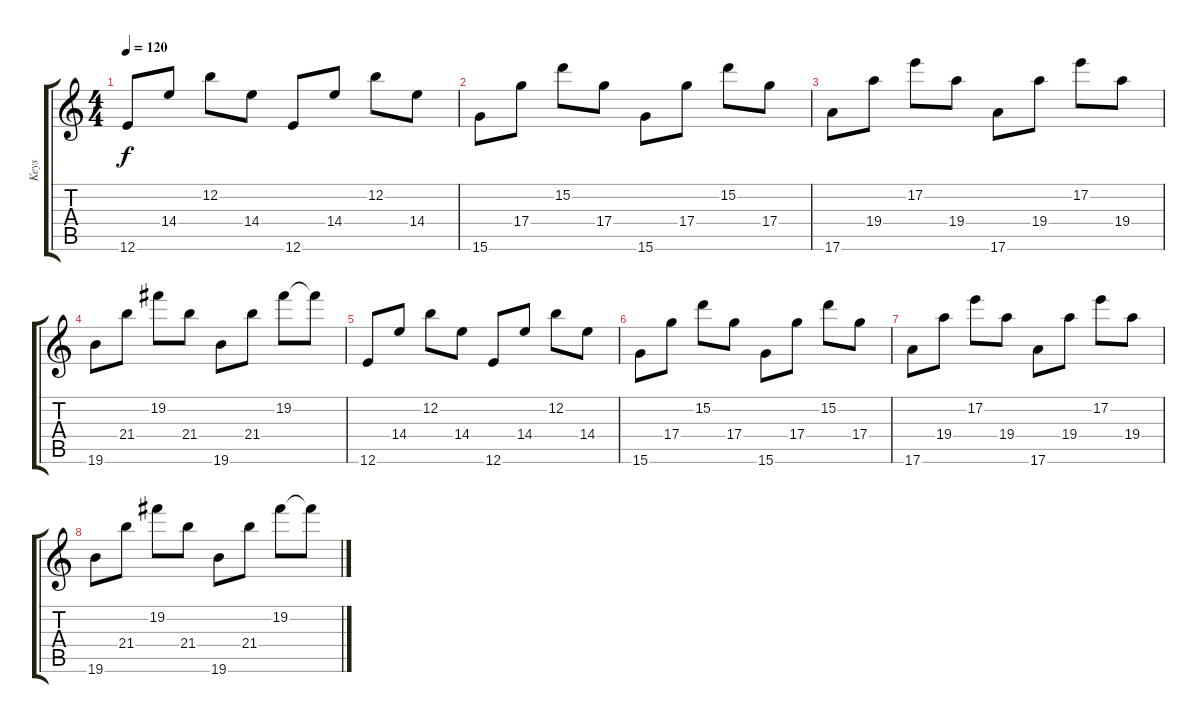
\track ("Keys" "Keys") {instrument lead7fifths}
\staff {score tabs}
\tuning (E5 B4 G4 D4 A3 E3) {hide}
\ts (4 4)
\tempo 120
\clef g2
\ks c
12.6.8{dy f volume 5 balance 16 instrument fx3crystal} 14.4.8 12.2.8 14.4.8 12.6.8 14.4.8 12.2.8 14.4.8 |
15.6.8 17.4.8 15.2.8 17.4.8 15.6.8 17.4.8 15.2.8 17.4.8 |
17.6.8 19.4.8 17.2.8 19.4.8 17.6.8 19.4.8 17.2.8 19.4.8 |
19.6.8 21.4.8 19.2.8 21.4.8 19.6.8 21.4.8 19.2.8 19.2{t}.8 |
12.6.8{volume 5 balance 16 instrument fx3crystal} 14.4.8 12.2.8 14.4.8 12.6.8 14.4.8 12.2.8 14.4.8 |
15.6.8 17.4.8 15.2.8 17.4.8 15.6.8 17.4.8 15.2.8 17.4.8 |
17.6.8 19.4.8 17.2.8 19.4.8 17.6.8 19.4.8 17.2.8 19.4.8 |
19.6.8 21.4.8 19.2.8 21.4.8 19.6.8 21.4.8 19.2.8 19.2{t}.8
